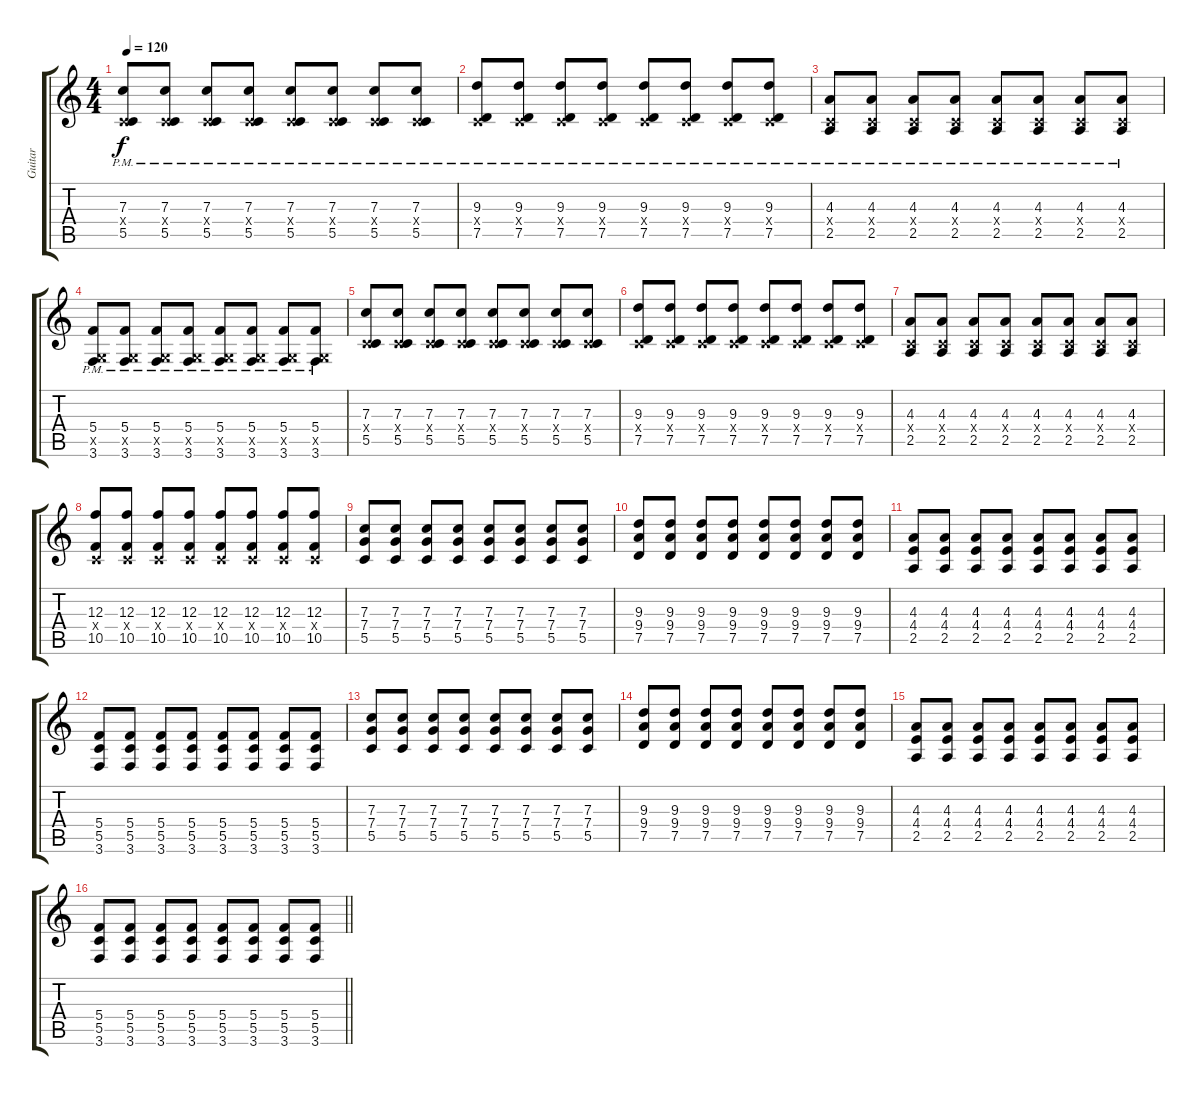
\track ("Guitar" "Guitar") {instrument distortionguitar}
\staff {score tabs}
\tuning (D4 A3 F3 C3 G2 D2) {hide}
\ts (4 4)
\tempo 120
\clef g2
\ks c
(7.3{pm} 0.4{x} 5.5{pm}).8{dy f} (7.3{pm} 0.4{x} 5.5{pm}).8 (7.3{pm} 0.4{x} 5.5{pm}).8 (7.3{pm} 0.4{x} 5.5{pm}).8 (7.3{pm} 0.4{x} 5.5{pm}).8 (7.3{pm} 0.4{x} 5.5{pm}).8 (7.3{pm} 0.4{x} 5.5{pm}).8 (7.3{pm} 0.4{x} 5.5{pm}).8 |
(9.3{pm} 0.4{x} 7.5{pm}).8 (9.3{pm} 0.4{x} 7.5{pm}).8 (9.3{pm} 0.4{x} 7.5{pm}).8 (9.3{pm} 0.4{x} 7.5{pm}).8 (9.3{pm} 0.4{x} 7.5{pm}).8 (9.3{pm} 0.4{x} 7.5{pm}).8 (9.3{pm} 0.4{x} 7.5{pm}).8 (9.3{pm} 0.4{x} 7.5{pm}).8 |
(4.3{pm} 0.4{x} 2.5{pm}).8 (4.3{pm} 0.4{x} 2.5{pm}).8 (4.3{pm} 0.4{x} 2.5{pm}).8 (4.3{pm} 0.4{x} 2.5{pm}).8 (4.3{pm} 0.4{x} 2.5{pm}).8 (4.3{pm} 0.4{x} 2.5{pm}).8 (4.3{pm} 0.4{x} 2.5{pm}).8 (4.3{pm} 0.4{x} 2.5{pm}).8 |
(5.4{pm} 0.5{x} 3.6{pm}).8 (5.4{pm} 0.5{x} 3.6{pm}).8 (5.4{pm} 0.5{x} 3.6{pm}).8 (5.4{pm} 0.5{x} 3.6{pm}).8 (5.4{pm} 0.5{x} 3.6{pm}).8 (5.4{pm} 0.5{x} 3.6{pm}).8 (5.4{pm} 0.5{x} 3.6{pm}).8 (5.4{pm} 0.5{x} 3.6{pm}).8 |
(7.3 0.4{x} 5.5).8 (7.3 0.4{x} 5.5).8 (7.3 0.4{x} 5.5).8 (7.3 0.4{x} 5.5).8 (7.3 0.4{x} 5.5).8 (7.3 0.4{x} 5.5).8 (7.3 0.4{x} 5.5).8 (7.3 0.4{x} 5.5).8 |
(9.3 0.4{x} 7.5).8 (9.3 0.4{x} 7.5).8 (9.3 0.4{x} 7.5).8 (9.3 0.4{x} 7.5).8 (9.3 0.4{x} 7.5).8 (9.3 0.4{x} 7.5).8 (9.3 0.4{x} 7.5).8 (9.3 0.4{x} 7.5).8 |
(4.3 0.4{x} 2.5).8 (4.3 0.4{x} 2.5).8 (4.3 0.4{x} 2.5).8 (4.3 0.4{x} 2.5).8 (4.3 0.4{x} 2.5).8 (4.3 0.4{x} 2.5).8 (4.3 0.4{x} 2.5).8 (4.3 0.4{x} 2.5).8 |
(12.3 0.4{x} 10.5).8 (12.3 0.4{x} 10.5).8 (12.3 0.4{x} 10.5).8 (12.3 0.4{x} 10.5).8 (12.3 0.4{x} 10.5).8 (12.3 0.4{x} 10.5).8 (12.3 0.4{x} 10.5).8 (12.3 0.4{x} 10.5).8 |
(7.3 7.4 5.5).8 (7.3 7.4 5.5).8 (7.3 7.4 5.5).8 (7.3 7.4 5.5).8 (7.3 7.4 5.5).8 (7.3 7.4 5.5).8 (7.3 7.4 5.5).8 (7.3 7.4 5.5).8 |
(9.3 9.4 7.5).8 (9.3 9.4 7.5).8 (9.3 9.4 7.5).8 (9.3 9.4 7.5).8 (9.3 9.4 7.5).8 (9.3 9.4 7.5).8 (9.3 9.4 7.5).8 (9.3 9.4 7.5).8 |
(4.3 4.4 2.5).8 (4.3 4.4 2.5).8 (4.3 4.4 2.5).8 (4.3 4.4 2.5).8 (4.3 4.4 2.5).8 (4.3 4.4 2.5).8 (4.3 4.4 2.5).8 (4.3 4.4 2.5).8 |
(5.4 5.5 3.6).8 (5.4 5.5 3.6).8 (5.4 5.5 3.6).8 (5.4 5.5 3.6).8 (5.4 5.5 3.6).8 (5.4 5.5 3.6).8 (5.4 5.5 3.6).8 (5.4 5.5 3.6).8 |
(7.3 7.4 5.5).8 (7.3 7.4 5.5).8 (7.3 7.4 5.5).8 (7.3 7.4 5.5).8 (7.3 7.4 5.5).8 (7.3 7.4 5.5).8 (7.3 7.4 5.5).8 (7.3 7.4 5.5).8 |
(9.3 9.4 7.5).8 (9.3 9.4 7.5).8 (9.3 9.4 7.5).8 (9.3 9.4 7.5).8 (9.3 9.4 7.5).8 (9.3 9.4 7.5).8 (9.3 9.4 7.5).8 (9.3 9.4 7.5).8 |
(4.3 4.4 2.5).8 (4.3 4.4 2.5).8 (4.3 4.4 2.5).8 (4.3 4.4 2.5).8 (4.3 4.4 2.5).8 (4.3 4.4 2.5).8 (4.3 4.4 2.5).8 (4.3 4.4 2.5).8 |
\barLineRight lightlight
(5.4 5.5 3.6).8 (5.4 5.5 3.6).8 (5.4 5.5 3.6).8 (5.4 5.5 3.6).8 (5.4 5.5 3.6).8 (5.4 5.5 3.6).8 (5.4 5.5 3.6).8 (5.4 5.5 3.6).8
